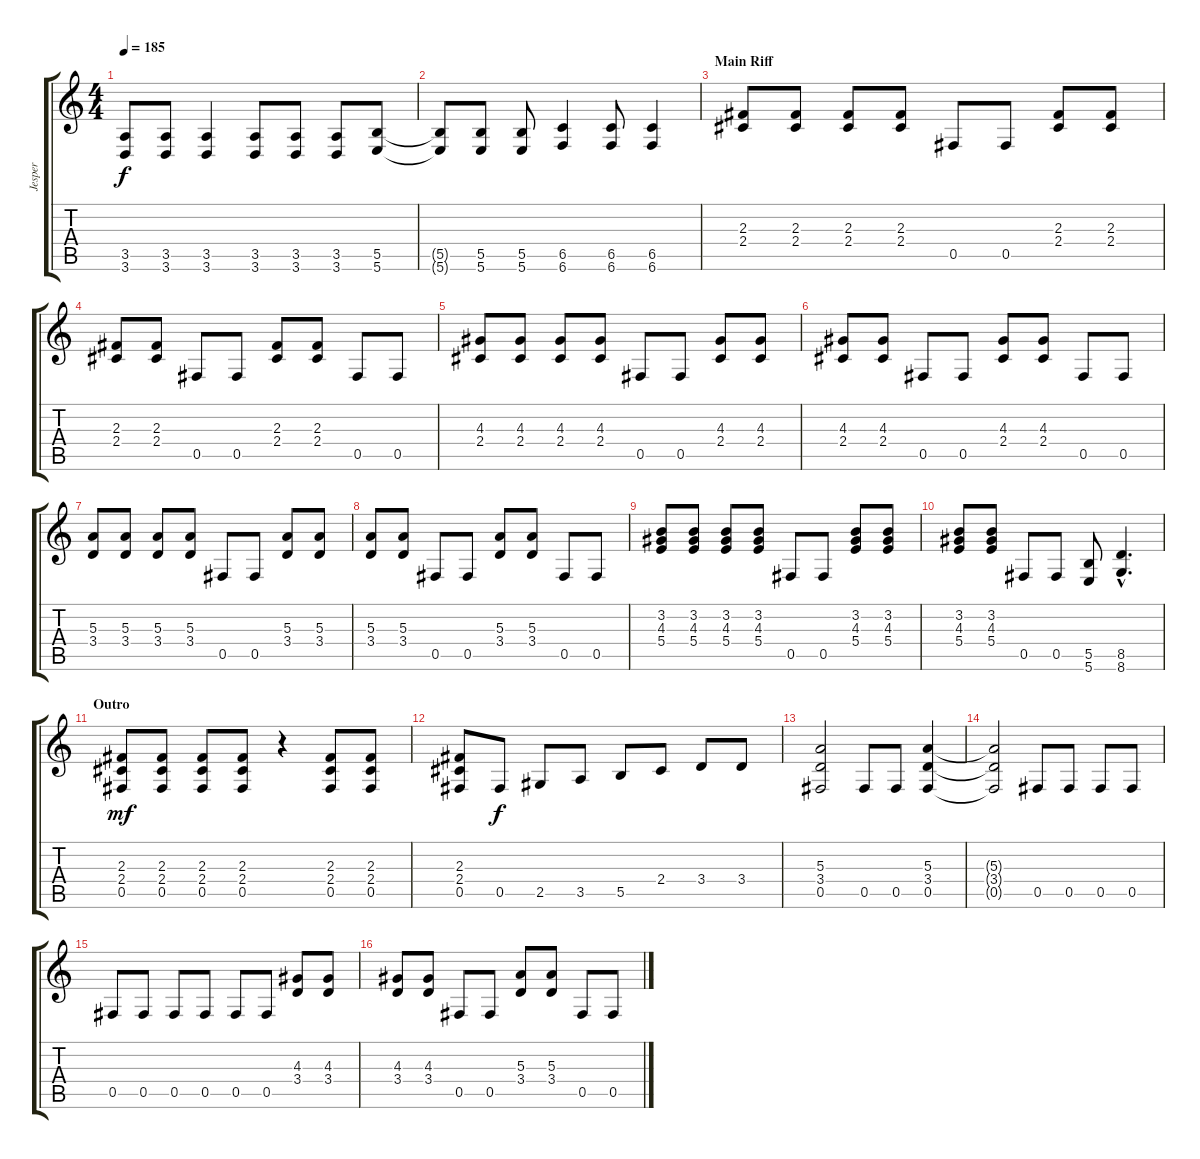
\track ("Jesper" "Jesper") {instrument distortionguitar}
\staff {score tabs}
\tuning (Db4 Ab3 E3 B2 Gb2 B1) {hide}
\ts (4 4)
\tempo 185
\clef g2
\ks c
(3.5{t} 3.6{t}).8{dy f} (3.5 3.6).8 (3.5 3.6).4 (3.5 3.6).8 (3.5 3.6).8 (3.5 3.6).8 (5.5 5.6).8 |
(5.5{t} 5.6{t}).8 (5.5 5.6).8 (5.5 5.6).8 (6.5 6.6).4 (6.5 6.6).8 (6.5 6.6).4 |
\section ("" "Main Riff")
(2.3 2.4).8 (2.3 2.4).8 (2.3 2.4).8 (2.3 2.4).8 0.5.8 0.5.8 (2.3 2.4).8 (2.3 2.4).8 |
(2.3 2.4).8 (2.3 2.4).8 0.5.8 0.5.8 (2.3 2.4).8 (2.3 2.4).8 0.5.8 0.5.8 |
(4.3 2.4).8 (4.3 2.4).8 (4.3 2.4).8 (4.3 2.4).8 0.5.8 0.5.8 (4.3 2.4).8 (4.3 2.4).8 |
(4.3 2.4).8 (4.3 2.4).8 0.5.8 0.5.8 (4.3 2.4).8 (4.3 2.4).8 0.5.8 0.5.8 |
(5.3 3.4).8 (5.3 3.4).8 (5.3 3.4).8 (5.3 3.4).8 0.5.8 0.5.8 (5.3 3.4).8 (5.3 3.4).8 |
(5.3 3.4).8 (5.3 3.4).8 0.5.8 0.5.8 (5.3 3.4).8 (5.3 3.4).8 0.5.8 0.5.8 |
(3.2 4.3 5.4).8 (3.2 4.3 5.4).8 (3.2 4.3 5.4).8 (3.2 4.3 5.4).8 0.5.8 0.5.8 (3.2 4.3 5.4).8 (3.2 4.3 5.4).8 |
(3.2 4.3 5.4).8 (3.2 4.3 5.4).8 0.5.8 0.5.8 (5.5 5.6).8 (8.5{hac} 8.6{hac}).4{d} |
\section ("" "Outro")
(2.3 2.4 0.5).8{dy mf instrument distortionguitar} (2.3 2.4 0.5).8 (2.3 2.4 0.5).8 (2.3 2.4 0.5).8 r.4 (2.3 2.4 0.5).8 (2.3 2.4 0.5).8 |
(2.3 2.4 0.5).8 0.5.8{dy f} 2.5.8 3.5.8 5.5.8 2.4.8 3.4.8 3.4.8 |
(5.3 3.4 0.5).2 0.5.8 0.5.8 (5.3 3.4 0.5).4 |
(5.3{t} 3.4{t} 0.5{t}).2 0.5.8 0.5.8 0.5.8 0.5.8 |
0.5.8 0.5.8 0.5.8 0.5.8 0.5.8 0.5.8 (4.3 3.4).8 (4.3 3.4).8 |
(4.3 3.4).8 (4.3 3.4).8 0.5.8 0.5.8 (5.3 3.4).8 (5.3 3.4).8 0.5.8 0.5.8
